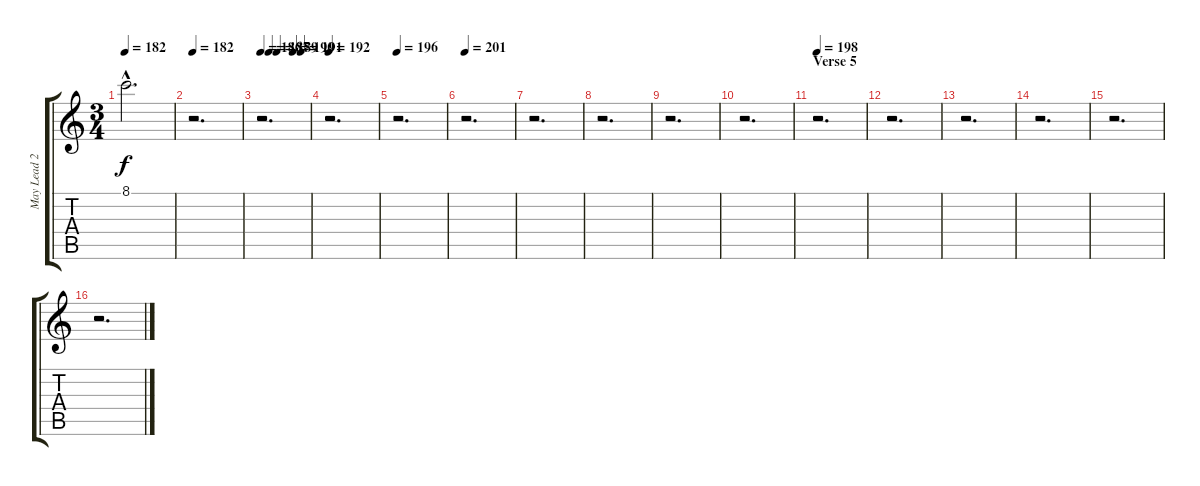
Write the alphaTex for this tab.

\track ("May Lead 2" "May Lead 2") {instrument distortionguitar}
\staff {score tabs}
\tuning (E4 B3 G3 D3 A2 E2) {hide}
\ts (3 4)
\tempo 182
\clef g2
\ks c
8.1{hac t}.2{d dy f} |
\tempo 182
r.2{d} |
\tempo 186
\tempo (187 0.16666666666666666)
\tempo (189 0.3333333333333333)
\tempo (190 0.6666666666666666)
\tempo (191 0.8333333333333334)
r.2{d} |
\tempo 192
r.2{d} |
\tempo 196
r.2{d} |
\tempo 201
r.2{d} |
r.2{d} |
r.2{d} |
r.2{d} |
r.2{d} |
\section ("" "Verse 5")
\tempo 198
r.2{d} |
r.2{d} |
r.2{d} |
r.2{d} |
r.2{d} |
r.2{d}
